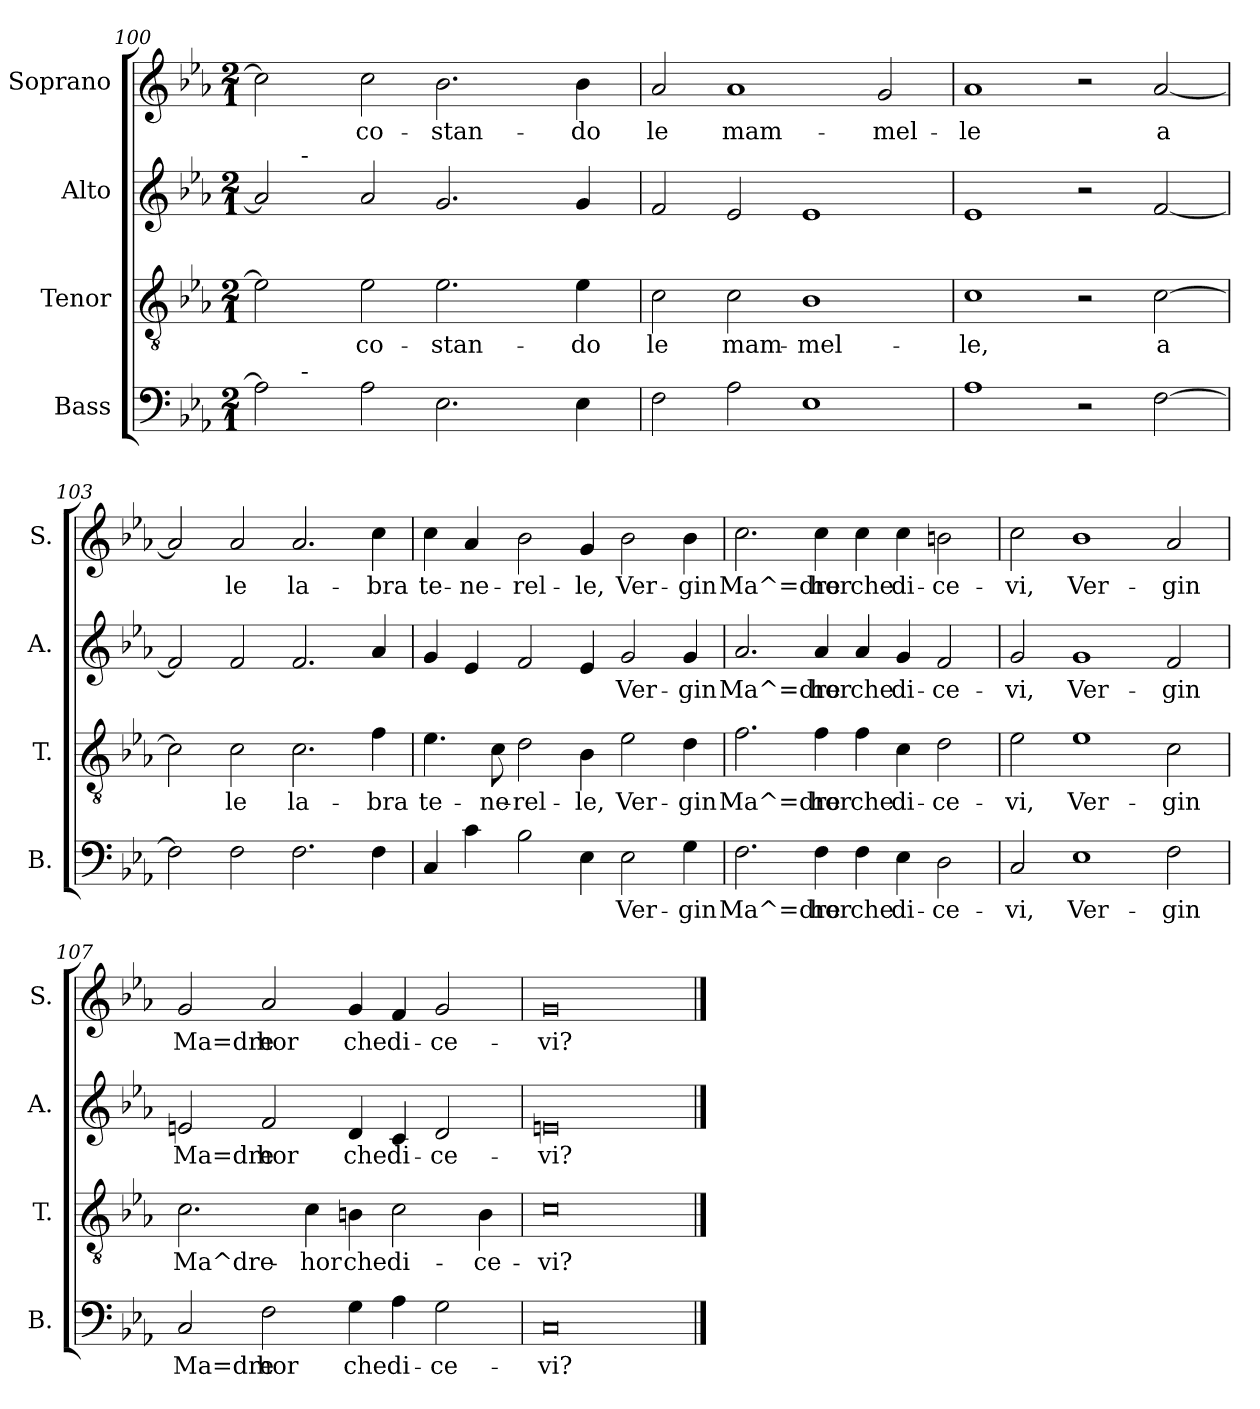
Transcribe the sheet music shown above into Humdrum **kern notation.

**kern	**text	**kern	**text	**kern	**text	**kern	**text
*part4	*part4	*part3	*part3	*part2	*part2	*part1	*part1
*staff4	*staff4	*staff3	*staff3	*staff2	*staff2	*staff1	*staff1
*I"Bass	*	*I"Tenor	*	*I"Alto	*	*I"Soprano	*
*I'B.	*	*I'T.	*	*I'A.	*	*I'S.	*
!!LO:PB:g=z
*clefF4	*	*clefGv2	*	*clefG2	*	*clefG2	*
*k[b-e-a-]	*	*k[b-e-a-]	*	*k[b-e-a-]	*	*k[b-e-a-]	*
*E-:	*	*E-:	*	*E-:	*	*E-:	*
*M2/1	*	*M2/1	*	*M2/1	*	*M2/1	*
=100	=100	=100	=100	=100	=100	=100	=100
!	!LO:LY:b:cj	!	!LO:LY:b:cj	!	!LO:LY:b:cj	!	!LO:LY:b:cj
*^	*	*	*	*^	*	*	*
2A-\]	8ryy	.	2e-\]	--	2a-/]	8ryy	.	2cc\]	--
.	32ryy	.	.	.	.	32ryy	.	.	.
!	!	!	!	!	!	!LO:TX:a:t=-	!	!	!
!	!LO:TX:a:t=-	!	!	!	!	!	!	!	!
.	1ryy	.	.	.	.	1ryy	.	.	.
!	!	!LO:LY:b:cj	!	!LO:LY:b:cj	!	!	!LO:LY:b:cj	!	!LO:LY:b:cj
2A-\	.	.	2e-\	-co-	2a-/	.	.	2cc\	-co-
!	!	!LO:LY:b:cj	!	!LO:LY:b:cj	!	!	!LO:LY:b:cj	!	!LO:LY:b:cj
2.E-\	.	.	2.e-\	-stan-	2.g/	.	.	2.b-\	-stan-
.	2ryy	.	.	.	.	2ryy	.	.	.
.	4ryy	.	.	.	.	4ryy	.	.	.
!	!	!LO:LY:b:cj	!	!LO:LY:b:cj	!	!	!LO:LY:b:cj	!	!LO:LY:b:cj
4E-\	.	.	4e-\	-do	4g/	.	.	4b-\	-do
.	16.ryy	.	.	.	.	16.ryy	.	.	.
=101	=101	=101	=101	=101	=101	=101	=101	=101	=101
!	!	!LO:LY:b:cj	!	!LO:LY:b:cj	!	!	!LO:LY:b:cj	!	!LO:LY:b:cj
*v	*v	*	*	*	*v	*v	*	*	*
2F\	.	2c\	le	2f/	.	2a-/	le
!	!LO:LY:b:cj	!	!LO:LY:b:cj	!	!LO:LY:b:cj	!	!LO:LY:b:cj
2A-\	.	2c\	mam-	2e-/	.	1a-	mam-
!	!LO:LY:b:cj	!	!LO:LY:b:cj	!	!LO:LY:b:cj	!	!
1E-	.	1B-	-mel-	1e-	.	.	.
!	!	!	!	!	!	!	!LO:LY:b:cj
.	.	.	.	.	.	2g/	-mel-
=102	=102	=102	=102	=102	=102	=102	=102
!	!LO:LY:b:cj	!	!LO:LY:b:cj	!	!LO:LY:b:cj	!	!LO:LY:b:cj
1A-	.	1c	-le,	1e-	.	1a-	-le
2r	.	2r	.	2r	.	2r	.
!	!LO:LY:b:cj	!	!LO:LY:b:cj	!	!LO:LY:b:cj	!	!LO:LY:b:cj
[>2F\	.	[>2c\	a	[<2f/	.	[<2a-/	a
=103	=103	=103	=103	=103	=103	=103	=103
!	!LO:LY:b:cj	!	!LO:LY:b:cj	!	!LO:LY:b:cj	!	!LO:LY:b:cj
2F\]	.	2c\]	.	2f/]	.	2a-/]	.
!	!LO:LY:b:cj	!	!LO:LY:b:cj	!	!LO:LY:b:cj	!	!LO:LY:b:cj
2F\	.	2c\	le	2f/	.	2a-/	le
!	!LO:LY:b:cj	!	!LO:LY:b:cj	!	!LO:LY:b:cj	!	!LO:LY:b:cj
2.F\	.	2.c\	la-	2.f/	.	2.a-/	la-
!	!LO:LY:b:cj	!	!LO:LY:b:cj	!	!LO:LY:b:cj	!	!LO:LY:b:cj
4F\	.	4f\	-bra	4a-/	.	4cc\	-bra
!!LO:PB:g=z
=104	=104	=104	=104	=104	=104	=104	=104
!	!LO:LY:b:cj	!	!LO:LY:b:cj	!	!LO:LY:b:cj	!	!LO:LY:b:cj
4C/	.	4.e-\	te-	4g/	.	4cc\	te-
!	!LO:LY:b:cj	!	!	!	!LO:LY:b:cj	!	!LO:LY:b:cj
4c\	.	.	.	4e-/	.	4a-/	-ne-
!	!	!	!LO:LY:b:cj	!	!	!	!
.	.	8c\	-ne-	.	.	.	.
!	!LO:LY:b:cj	!	!LO:LY:b:cj	!	!LO:LY:b:cj	!	!LO:LY:b:cj
2B-\	.	2d\	-rel-	2f/	.	2b-\	-rel-
!	!LO:LY:b:cj	!	!LO:LY:b:cj	!	!LO:LY:b:cj	!	!LO:LY:b:cj
4E-\	.	4B-\	-le,	4e-/	.	4g/	-le,
!	!LO:LY:b:cj	!	!LO:LY:b:cj	!	!LO:LY:b:cj	!	!LO:LY:b:cj
2E-\	Ver-	2e-\	Ver-	2g/	Ver-	2b-\	Ver-
!	!LO:LY:b:cj	!	!LO:LY:b:cj	!	!LO:LY:b:cj	!	!LO:LY:b:cj
4G\	-gin	4d\	-gin	4g/	-gin	4b-\	-gin
=105	=105	=105	=105	=105	=105	=105	=105
!	!LO:LY:b:cj	!	!LO:LY:b:cj	!	!LO:LY:b:cj	!	!LO:LY:b:cj
2.F\	Ma^=dre	2.f\	Ma^=dre	2.a-/	Ma^=dre	2.cc\	Ma^=dre
!	!LO:LY:b:cj	!	!LO:LY:b:cj	!	!LO:LY:b:cj	!	!LO:LY:b:cj
4F\	hor	4f\	hor	4a-/	hor	4cc\	hor
!	!LO:LY:b:cj	!	!LO:LY:b:cj	!	!LO:LY:b:cj	!	!LO:LY:b:cj
4F\	che	4f\	che	4a-/	che	4cc\	che
!	!LO:LY:b:cj	!	!LO:LY:b:cj	!	!LO:LY:b:cj	!	!LO:LY:b:cj
4E-\	di-	4c\	di-	4g/	di-	4cc\	di-
!	!LO:LY:b:cj	!	!LO:LY:b:cj	!	!LO:LY:b:cj	!	!LO:LY:b:cj
2D\	-ce-	2d\	-ce-	2f/	-ce-	2bn\	-ce-
=106	=106	=106	=106	=106	=106	=106	=106
!	!LO:LY:b:cj	!	!LO:LY:b:cj	!	!LO:LY:b:cj	!	!LO:LY:b:cj
2C/	-vi,	2e-\	-vi,	2g/	-vi,	2cc\	-vi,
!	!LO:LY:b:cj	!	!LO:LY:b:cj	!	!LO:LY:b:cj	!	!LO:LY:b:cj
1E-	Ver-	1e-	Ver-	1g	Ver-	1b-	Ver-
!	!LO:LY:b:cj	!	!LO:LY:b:cj	!	!LO:LY:b:cj	!	!LO:LY:b:cj
2F\	-gin	2c\	-gin	2f/	-gin	2a-/	-gin
=107	=107	=107	=107	=107	=107	=107	=107
!	!LO:LY:b:cj	!	!LO:LY:b:cj	!	!LO:LY:b:cj	!	!LO:LY:b:cj
2C/	Ma=dre	2.c\	Ma^dre-	2en/	Ma=dre	2g/	Ma=dre
!	!LO:LY:b:cj	!	!	!	!LO:LY:b:cj	!	!LO:LY:b:cj
2F\	hor	.	.	2f/	hor	2a-/	hor
!	!	!	!LO:LY:b:cj	!	!	!	!
.	.	4c\	-hor	.	.	.	.
!	!LO:LY:b:cj	!	!LO:LY:b:cj	!	!LO:LY:b:cj	!	!LO:LY:b:cj
4G\	che	4Bn\	che	4d/	che	4g/	che
!	!LO:LY:b:cj	!	!LO:LY:b:cj	!	!LO:LY:b:cj	!	!LO:LY:b:cj
4A-\	di-	2c\	di-	4c/	di-	4f/	di-
!	!LO:LY:b:cj	!	!	!	!LO:LY:b:cj	!	!LO:LY:b:cj
2G\	-ce-	.	.	2d/	-ce-	2g/	-ce-
!	!	!	!LO:LY:b:cj	!	!	!	!
.	.	4B\	-ce-	.	.	.	.
=108	=108	=108	=108	=108	=108	=108	=108
!	!LO:LY:b:cj	!	!LO:LY:b:cj	!	!LO:LY:b:cj	!	!LO:LY:b:cj
0C	-vi?	0c	-vi?	0en	-vi?	0g	-vi?
==	==	==	==	==	==	==	==
*-	*-	*-	*-	*-	*-	*-	*-
